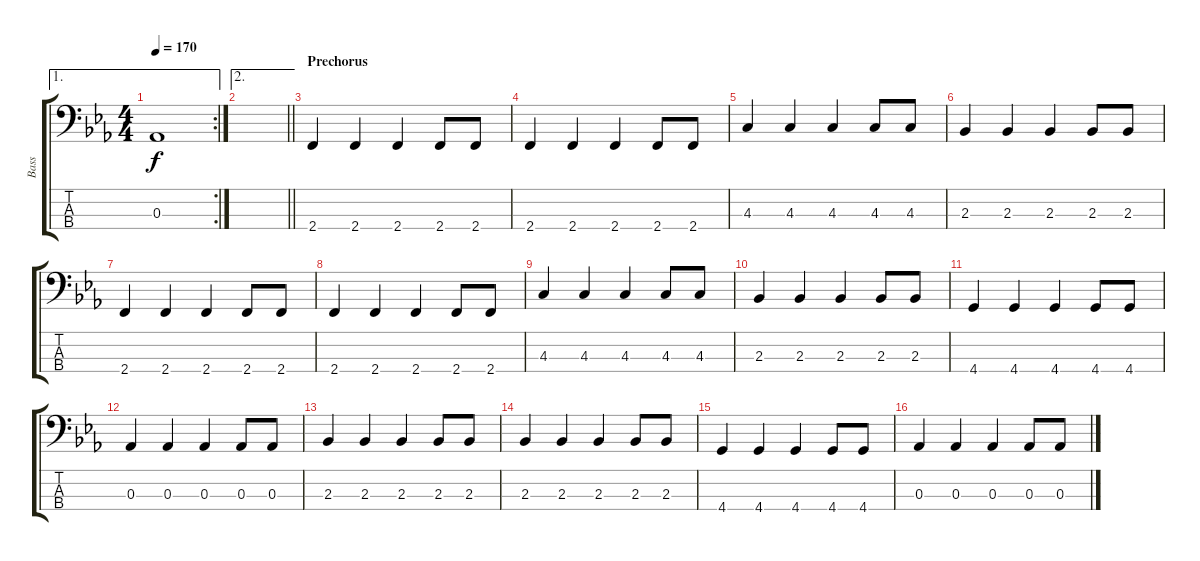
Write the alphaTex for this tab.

\track ("Bass" "Bass") {instrument electricbassfinger}
\staff {score tabs}
\tuning (Gb2 Db2 Ab1 Eb1) {hide}
\ae 1
\rc 2
\ts (4 4)
\tempo 170
\clef f4
\ks eb
0.3{t}.1{dy f} |
\ae 2
\barLineRight lightlight
|
\section ("" "Prechorus")
2.4.4 2.4.4 2.4.4 2.4.8 2.4.8 |
2.4.4 2.4.4 2.4.4 2.4.8 2.4.8 |
4.3.4 4.3.4 4.3.4 4.3.8 4.3.8 |
2.3.4 2.3.4 2.3.4 2.3.8 2.3.8 |
2.4.4 2.4.4 2.4.4 2.4.8 2.4.8 |
2.4.4 2.4.4 2.4.4 2.4.8 2.4.8 |
4.3.4 4.3.4 4.3.4 4.3.8 4.3.8 |
2.3.4 2.3.4 2.3.4 2.3.8 2.3.8 |
4.4.4 4.4.4 4.4.4 4.4.8 4.4.8 |
0.3.4 0.3.4 0.3.4 0.3.8 0.3.8 |
2.3.4 2.3.4 2.3.4 2.3.8 2.3.8 |
2.3.4 2.3.4 2.3.4 2.3.8 2.3.8 |
4.4.4 4.4.4 4.4.4 4.4.8 4.4.8 |
0.3.4 0.3.4 0.3.4 0.3.8 0.3.8
